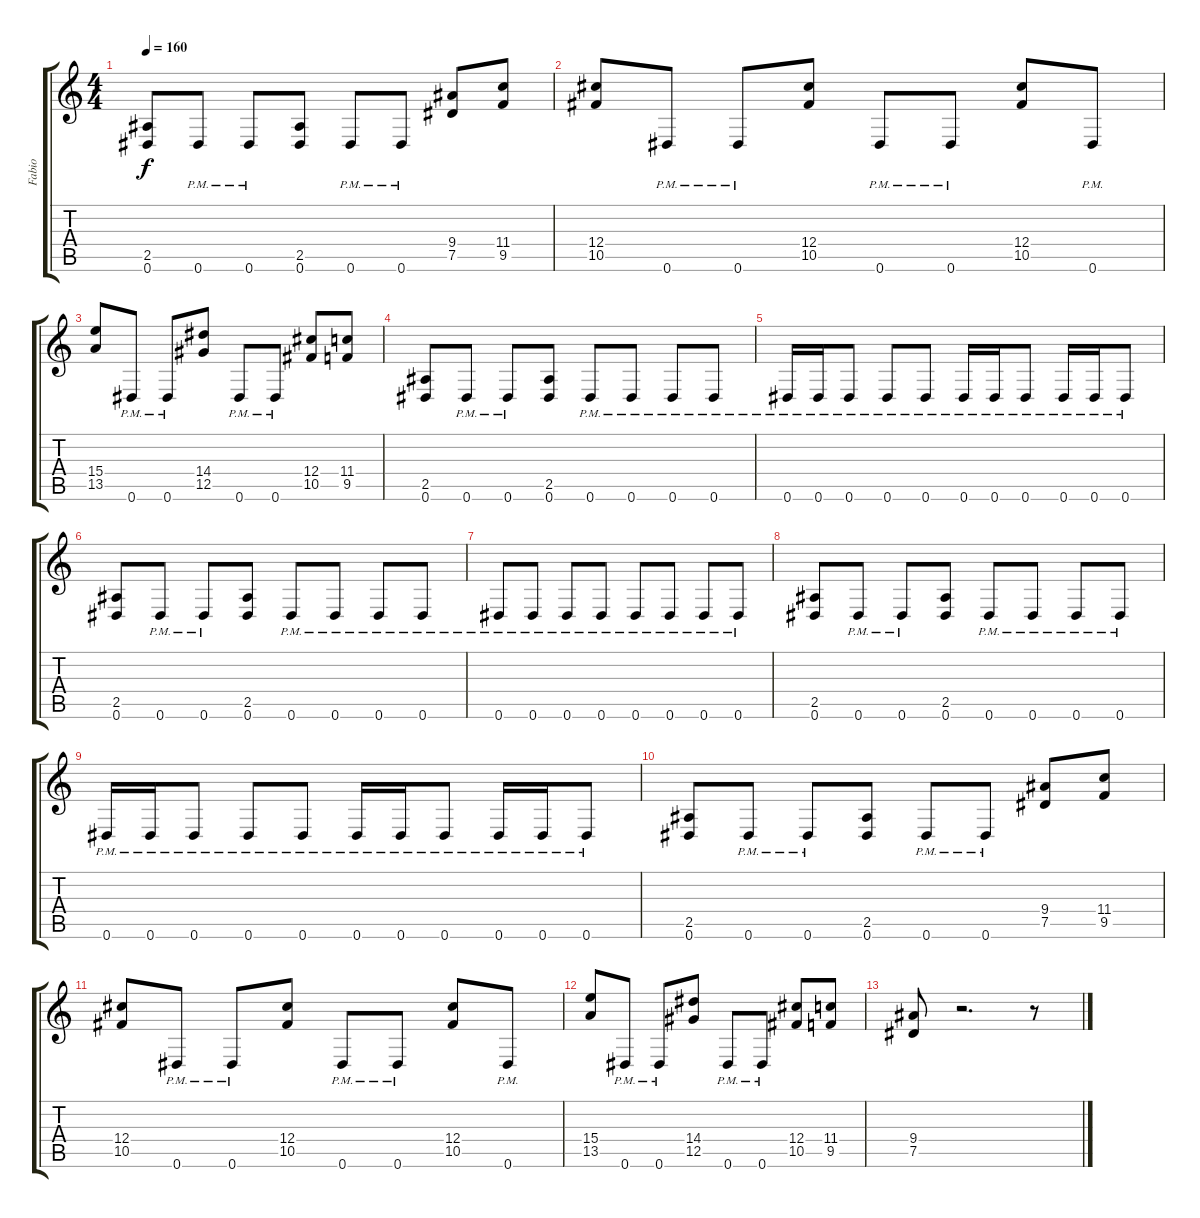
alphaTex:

\track ("Fabio" "Fabio") {instrument distortionguitar}
\staff {score tabs}
\tuning (Eb4 Bb3 Gb3 Db3 Ab2 Eb2) {hide}
\ts (4 4)
\tempo 160
\clef g2
\ks c
(2.5 0.6).8{dy f} 0.6{pm}.8 0.6{pm}.8 (2.5 0.6).8 0.6{pm}.8 0.6{pm}.8 (9.4 7.5).8 (11.4 9.5).8 |
(12.4 10.5).8 0.6{pm}.8 0.6{pm}.8 (12.4 10.5).8 0.6{pm}.8 0.6{pm}.8 (12.4 10.5).8 0.6{pm}.8 |
(15.4 13.5).8 0.6{pm}.8 0.6{pm}.8 (14.4 12.5).8 0.6{pm}.8 0.6{pm}.8 (12.4 10.5).8 (11.4 9.5).8 |
(2.5 0.6).8 0.6{pm}.8 0.6{pm}.8 (2.5 0.6).8 0.6{pm}.8 0.6{pm}.8 0.6{pm}.8 0.6{pm}.8 |
0.6{pm}.16 0.6{pm}.16 0.6{pm}.8 0.6{pm}.8 0.6{pm}.8 0.6{pm}.16 0.6{pm}.16 0.6{pm}.8 0.6{pm}.16 0.6{pm}.16 0.6{pm}.8 |
(2.5 0.6).8 0.6{pm}.8 0.6{pm}.8 (2.5 0.6).8 0.6{pm}.8 0.6{pm}.8 0.6{pm}.8 0.6{pm}.8 |
0.6{pm}.8 0.6{pm}.8 0.6{pm}.8 0.6{pm}.8 0.6{pm}.8 0.6{pm}.8 0.6{pm}.8 0.6{pm}.8 |
(2.5 0.6).8 0.6{pm}.8 0.6{pm}.8 (2.5 0.6).8 0.6{pm}.8 0.6{pm}.8 0.6{pm}.8 0.6{pm}.8 |
0.6{pm}.16 0.6{pm}.16 0.6{pm}.8 0.6{pm}.8 0.6{pm}.8 0.6{pm}.16 0.6{pm}.16 0.6{pm}.8 0.6{pm}.16 0.6{pm}.16 0.6{pm}.8 |
(2.5 0.6).8 0.6{pm}.8 0.6{pm}.8 (2.5 0.6).8 0.6{pm}.8 0.6{pm}.8 (9.4 7.5).8 (11.4 9.5).8 |
(12.4 10.5).8 0.6{pm}.8 0.6{pm}.8 (12.4 10.5).8 0.6{pm}.8 0.6{pm}.8 (12.4 10.5).8 0.6{pm}.8 |
(15.4 13.5).8 0.6{pm}.8 0.6{pm}.8 (14.4 12.5).8 0.6{pm}.8 0.6{pm}.8 (12.4 10.5).8 (11.4 9.5).8 |
(9.4 7.5).8 r.2{d} r.8
